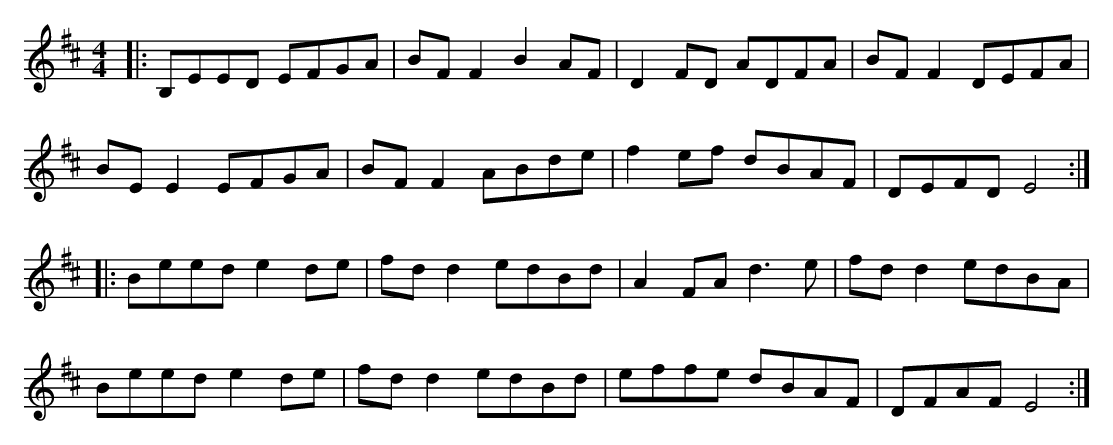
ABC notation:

X:1
M:4/4
K:D
|:B,EED EFGA|BFF2 B2AF|D2FD ADFA|BFF2 DEFA|
BEE2 EFGA|BFF2 ABde|f2ef dBAF|DEFD E4:|
|:Beed e2de|fdd2 edBd|A2FA d3e|fdd2 edBA|
Beed e2de|fdd2 edBd|effe dBAF|DFAF E4:|
